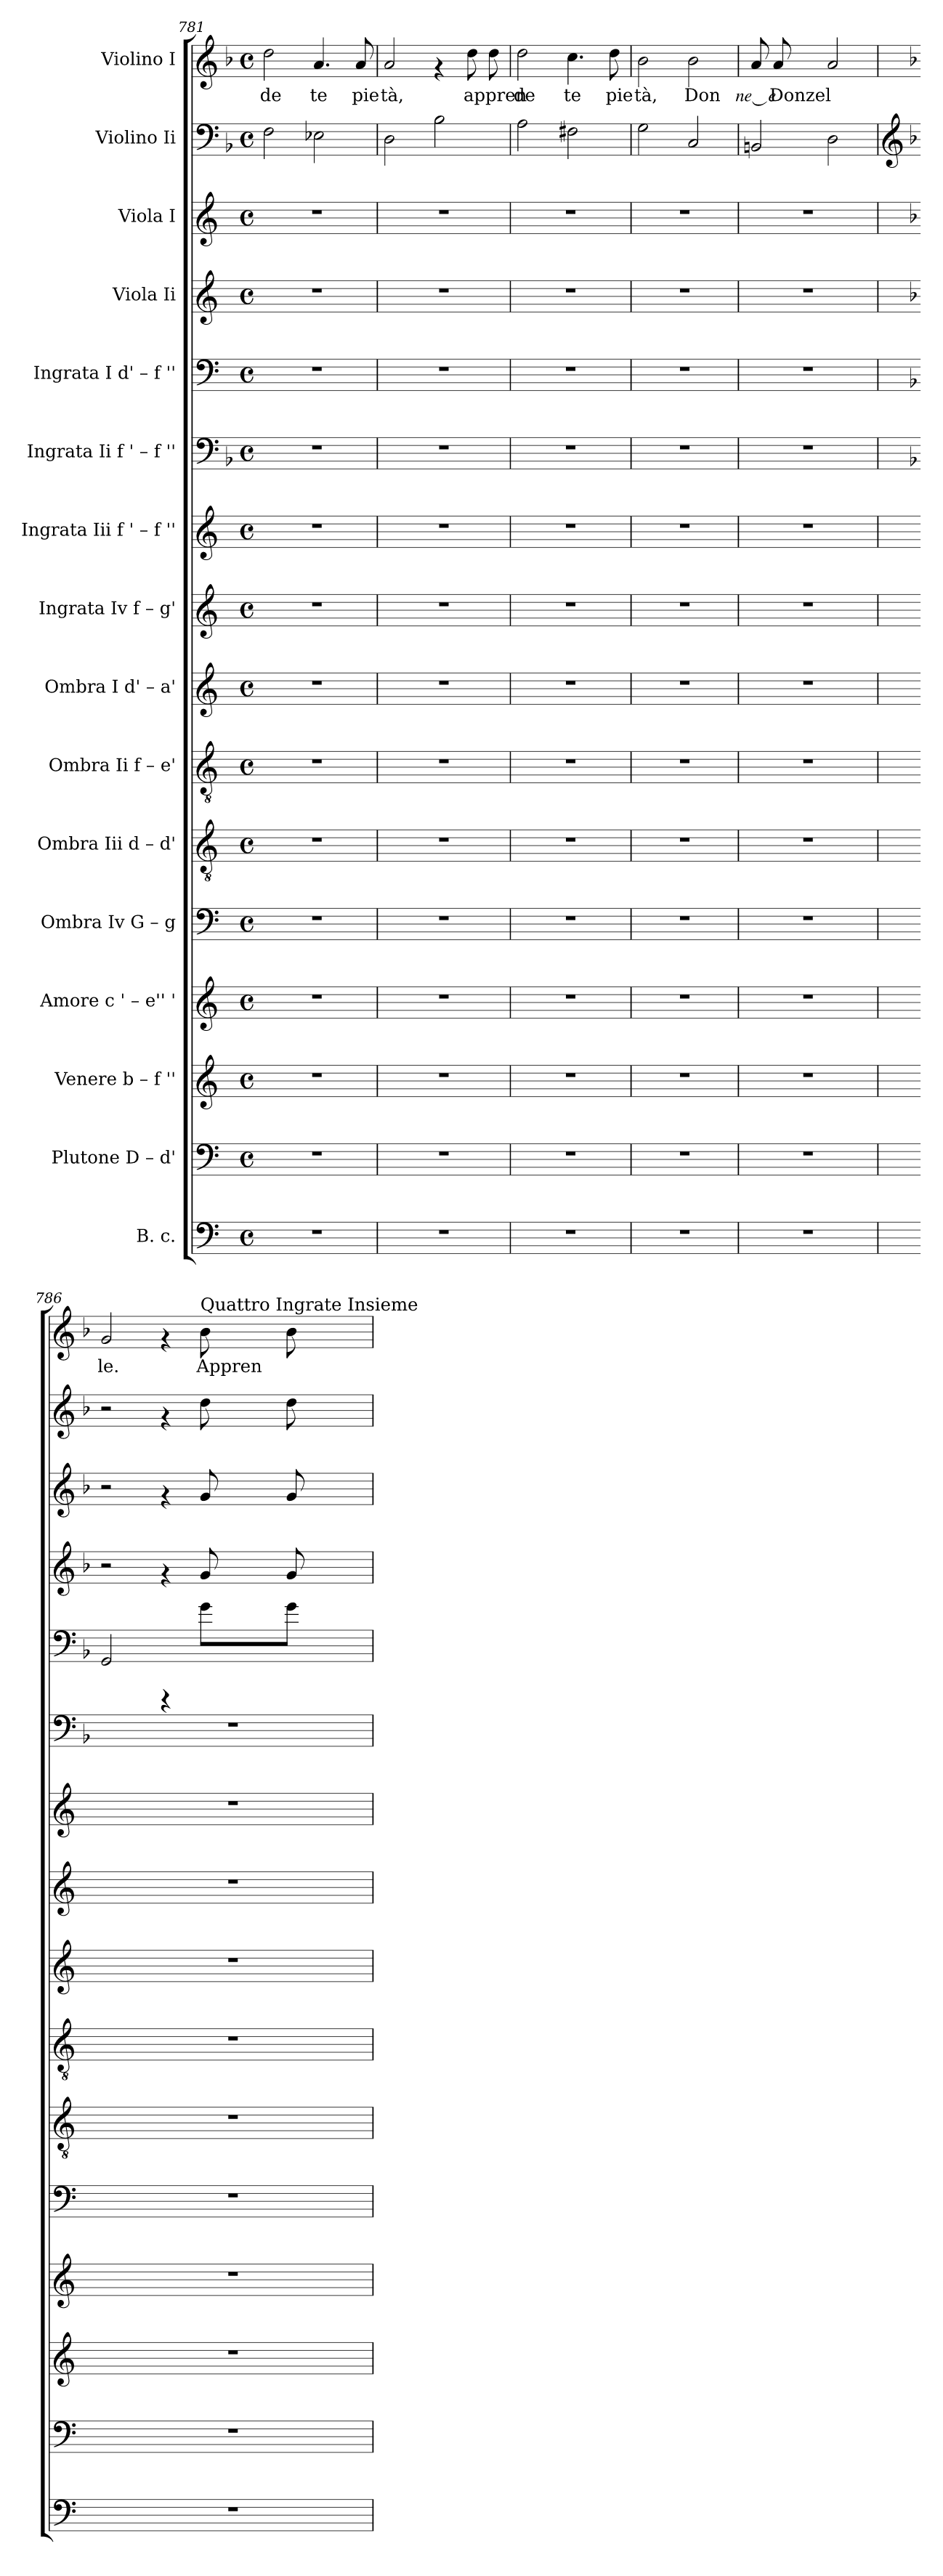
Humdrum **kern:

**kern	**kern	**kern	**kern	**kern	**kern	**kern	**kern	**kern	**kern	**kern	**kern	**kern	**kern	**kern	**kern	**text
*part16	*part15	*part14	*part13	*part12	*part11	*part10	*part9	*part8	*part7	*part6	*part5	*part4	*part3	*part2	*part1	*part1
*staff16	*staff15	*staff14	*staff13	*staff12	*staff11	*staff10	*staff9	*staff8	*staff7	*staff6	*staff5	*staff4	*staff3	*staff2	*staff1	*staff1
*I"B. c.	*I"Plutone  D – d'	*I"Venere  b – f ''	*I"Amore  c ' – e''  '	*I"Ombra Iv  G – g	*I"Ombra Iii  d – d'	*I"Ombra Ii  f – e'	*I"Ombra I  d' – a'	*I"Ingrata Iv  f – g'	*I"Ingrata Iii  f ' – f ''	*I"Ingrata Ii  f ' – f ''	*I"Ingrata I  d' – f ''	*I"Viola Ii	*I"Viola I	*I"Violino Ii	*I"Violino I	*
*clefF4	*clefF4	*clefG2	*clefG2	*clefF4	*clefGv2	*clefGv2	*clefG2	*clefG2	*clefG2	*clefF4	*clefF4	*clefG2	*clefG2	*clefF4	*clefG2	*
*k[]	*k[]	*k[]	*k[]	*k[]	*k[]	*k[]	*k[]	*k[]	*k[]	*k[b-]	*k[]	*k[]	*k[]	*k[b-]	*k[b-]	*
*C:	*C:	*C:	*C:	*C:	*C:	*C:	*C:	*C:	*C:	*F:	*C:	*C:	*C:	*F:	*F:	*
*M4/4	*M4/4	*M4/4	*M4/4	*M4/4	*M4/4	*M4/4	*M4/4	*M4/4	*M4/4	*M4/4	*M4/4	*M4/4	*M4/4	*M4/4	*M4/4	*
*met(c)	*met(c)	*met(c)	*met(c)	*met(c)	*met(c)	*met(c)	*met(c)	*met(c)	*met(c)	*met(c)	*met(c)	*met(c)	*met(c)	*met(c)	*met(c)	*
=781	=781	=781	=781	=781	=781	=781	=781	=781	=781	=781	=781	=781	=781	=781	=781	=781
!	!	!	!	!	!	!	!	!	!	!	!	!	!	!	!	!LO:LY:b:cj
1r	1r	1r	1r	1r	1r	1r	1r	1r	1r	1r	1r	1r	1r	2F\	2dd\	de
!	!	!	!	!	!	!	!	!	!	!	!	!	!	!	!	!LO:LY:b:cj
.	.	.	.	.	.	.	.	.	.	.	.	.	.	2E-X\	4.a/	te
!	!	!	!	!	!	!	!	!	!	!	!	!	!	!	!	!LO:LY:b:cj
.	.	.	.	.	.	.	.	.	.	.	.	.	.	.	8a/	pie
=782	=782	=782	=782	=782	=782	=782	=782	=782	=782	=782	=782	=782	=782	=782	=782	=782
!	!	!	!	!	!	!	!	!	!	!	!	!	!	!	!	!LO:LY:b:cj
1r	1r	1r	1r	1r	1r	1r	1r	1r	1r	1r	1r	1r	1r	2D\	2a/	tà,
.	.	.	.	.	.	.	.	.	.	.	.	.	.	2B-\	4rf	.
!	!	!	!	!	!	!	!	!	!	!	!	!	!	!	!	!LO:LY:b:cj
.	.	.	.	.	.	.	.	.	.	.	.	.	.	.	8dd\	appren
!	!	!	!	!	!	!	!	!	!	!	!	!	!	!	!	!LO:LY:b:cj
.	.	.	.	.	.	.	.	.	.	.	.	.	.	.	8dd\	.
=783	=783	=783	=783	=783	=783	=783	=783	=783	=783	=783	=783	=783	=783	=783	=783	=783
!	!	!	!	!	!	!	!	!	!	!	!	!	!	!	!	!LO:LY:b:cj
1r	1r	1r	1r	1r	1r	1r	1r	1r	1r	1r	1r	1r	1r	2A\	2dd\	de
!	!	!	!	!	!	!	!	!	!	!	!	!	!	!	!	!LO:LY:b:cj
.	.	.	.	.	.	.	.	.	.	.	.	.	.	2F#X\	4.cc\	te
!	!	!	!	!	!	!	!	!	!	!	!	!	!	!	!	!LO:LY:b:cj
.	.	.	.	.	.	.	.	.	.	.	.	.	.	.	8dd\	pie
=784	=784	=784	=784	=784	=784	=784	=784	=784	=784	=784	=784	=784	=784	=784	=784	=784
!	!	!	!	!	!	!	!	!	!	!	!	!	!	!	!	!LO:LY:b:cj
1r	1r	1r	1r	1r	1r	1r	1r	1r	1r	1r	1r	1r	1r	2G\	2b-\	tà,
!	!	!	!	!	!	!	!	!	!	!	!	!	!	!	!	!LO:LY:b:cj
.	.	.	.	.	.	.	.	.	.	.	.	.	.	2C/	2b-\	Don
=785	=785	=785	=785	=785	=785	=785	=785	=785	=785	=785	=785	=785	=785	=785	=785	=785
!	!	!	!	!	!	!	!	!	!	!	!	!	!	!	!	!LO:LY:b:cj
1r	1r	1r	1r	1r	1r	1r	1r	1r	1r	1r	1r	1r	1r	2BBn/	8a/	ne‿e
!	!	!	!	!	!	!	!	!	!	!	!	!	!	!	!	!LO:LY:b:cj
.	.	.	.	.	.	.	.	.	.	.	.	.	.	.	8a/	Donzel
.	.	.	.	.	.	.	.	.	.	.	.	.	.	.	4ryy	.
!	!	!	!	!	!	!	!	!	!	!	!	!	!	!	!	!LO:LY:b:cj
.	.	.	.	.	.	.	.	.	.	.	.	.	.	2D\	2a/	.
!!LO:PB:g=z
=786	=786	=786	=786	=786	=786	=786	=786	=786	=786	=786	=786	=786	=786	=786	=786	=786
*	*	*	*	*	*	*	*	*	*	*	*	*	*	*clefG2	*	*
*	*	*	*	*	*	*	*	*	*	*	*k[b-]	*k[b-]	*k[b-]	*	*	*
*	*	*	*	*	*	*	*	*	*	*	*F:	*F:	*F:	*	*	*
!	!	!	!	!	!	!	!	!	!	!	!	!	!	!	!	!LO:LY:b:cj
1r	1r	1r	1r	1r	1r	1r	1r	1r	1r	1r	2GG/	2r	2r	2r	2g/	le.
.	.	.	.	.	.	.	.	.	.	.	4rCCC	4rf	4rf	4rf	4rf	.
!	!	!	!	!	!	!	!	!	!	!	!	!	!	!	!LO:TX:a:t=Quattro Ingrate Insieme	!
!	!	!	!	!	!	!	!	!	!	!	!	!	!	!	!	!LO:LY:b:cj
.	.	.	.	.	.	.	.	.	.	.	8g\L	8g/	8g/	8dd\	8b-\	Appren
!	!	!	!	!	!	!	!	!	!	!	!	!	!	!	!	!LO:LY:b:cj
.	.	.	.	.	.	.	.	.	.	.	8g\J	8g/	8g/	8dd\	8b-\	.
=	=	=	=	=	=	=	=	=	=	=	=	=	=	=	=	=
*-	*-	*-	*-	*-	*-	*-	*-	*-	*-	*-	*-	*-	*-	*-	*-	*-
